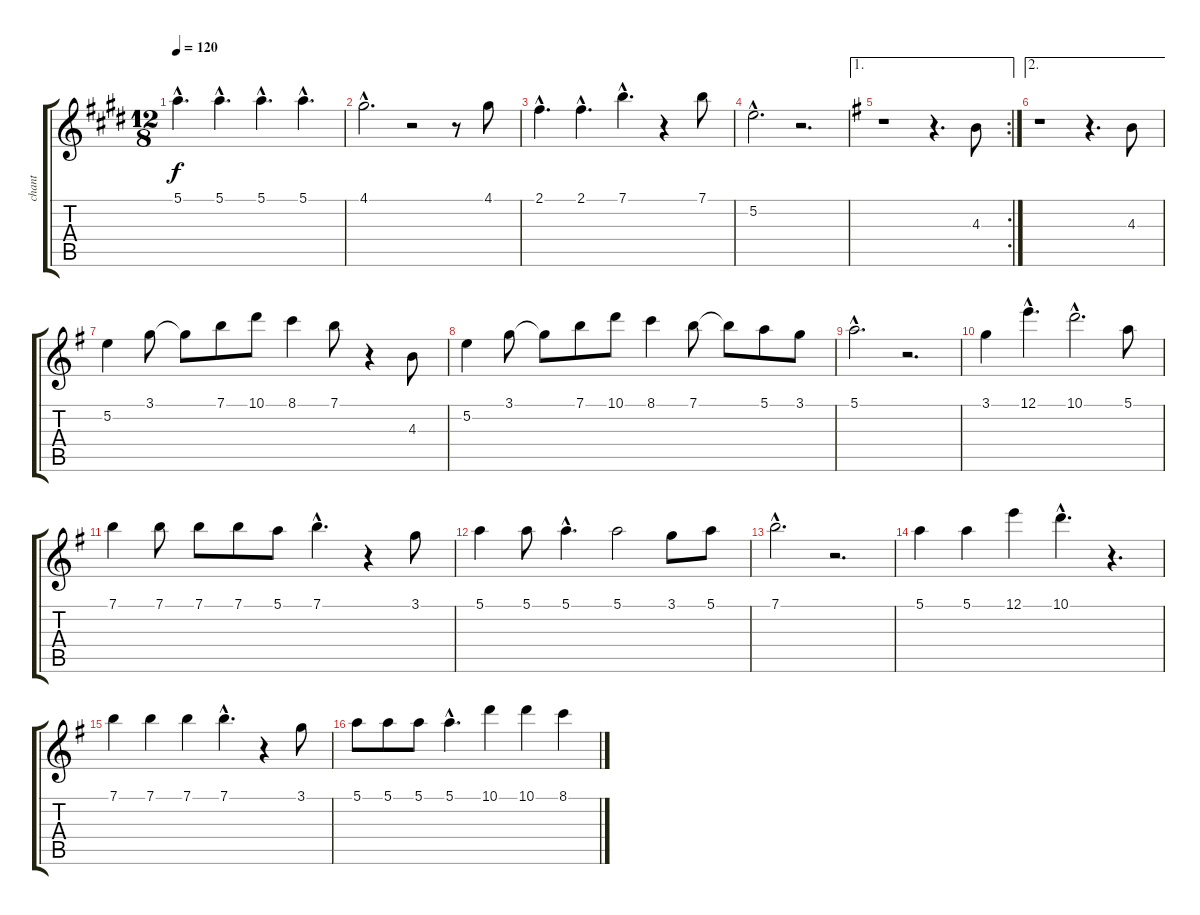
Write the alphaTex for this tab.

\track ("chant" "chant") {instrument acousticguitarsteel}
\staff {score tabs}
\tuning (E4 B3 G3 D3 A2 E2) {hide}
\ts (12 8)
\tempo 120
\clef g2
\ks e
5.1{hac}.4{d dy f} 5.1{hac}.4{d} 5.1{hac}.4{d} 5.1{hac}.4{d} |
4.1{hac}.2{d} r.2 r.8 4.1.8 |
2.1{hac}.4{d} 2.1{hac}.4{d} 7.1{hac}.4{d} r.4 7.1.8 |
5.2{hac}.2{d} r.2{d} |
\ae 1
\rc 2
\ks eminor
r.1 r.4{d} 4.3.8 |
\ae 2
r.1 r.4{d} 4.3.8 |
5.2.4 3.1.8 3.1{t}.8 7.1.8 10.1.8 8.1.4 7.1.8 r.4 4.3.8 |
5.2.4 3.1.8 3.1{t}.8 7.1.8 10.1.8 8.1.4 7.1.8 7.1{t}.8 5.1.8 3.1.8 |
5.1{hac}.2{d} r.2{d} |
3.1.4 12.1{hac}.4{d} 10.1{hac}.2{d} 5.1.8 |
7.1.4 7.1.8 7.1.8 7.1.8 5.1.8 7.1{hac}.4{d} r.4 3.1.8 |
5.1.4 5.1.8 5.1{hac}.4{d} 5.1.2 3.1.8 5.1.8 |
7.1{hac}.2{d} r.2{d} |
5.1.4 5.1.4 12.1.4 10.1{hac}.4{d} r.4{d} |
7.1.4 7.1.4 7.1.4 7.1{hac}.4{d} r.4 3.1.8 |
5.1.8 5.1.8 5.1.8 5.1{hac}.4{d} 10.1.4 10.1.4 8.1.4
